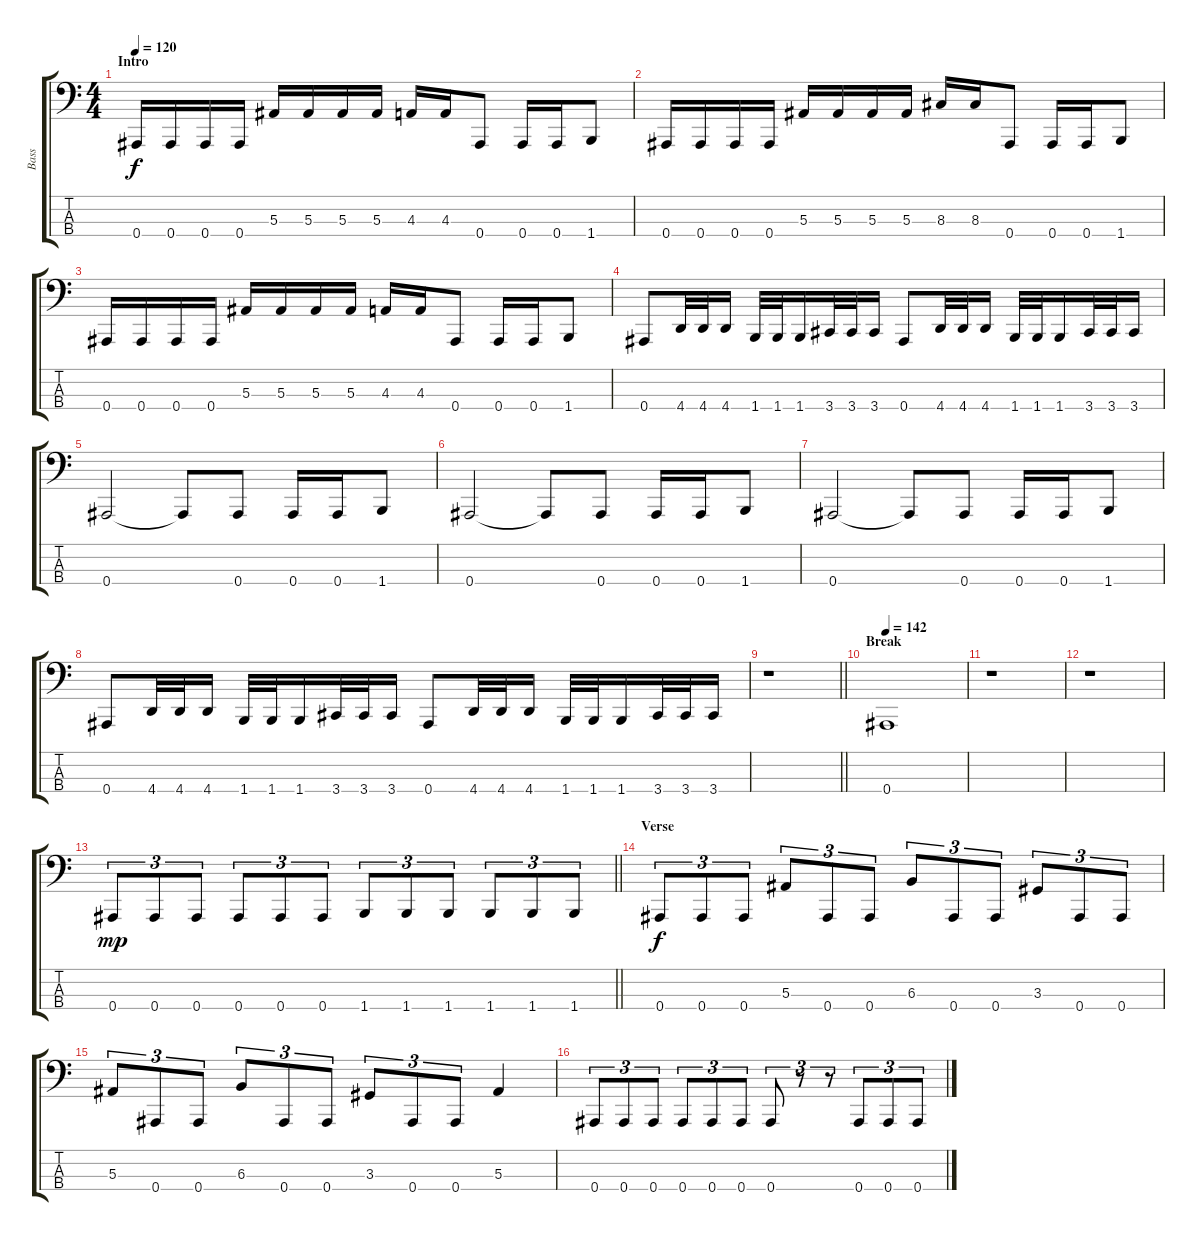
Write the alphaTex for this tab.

\track ("Bass" "Bass") {instrument electricbasspick}
\staff {score tabs}
\tuning (Eb2 Bb1 F1 Bb0) {hide}
\ts (4 4)
\section ("" "Intro")
\tempo 120
\clef f4
\ks c
0.4.16{dy f instrument electricbasspick} 0.4.16 0.4.16 0.4.16 5.3.16 5.3.16 5.3.16 5.3.16 4.3.16 4.3.16 0.4.8 0.4.16 0.4.16 1.4.8 |
0.4.16 0.4.16 0.4.16 0.4.16 5.3.16 5.3.16 5.3.16 5.3.16 8.3.16 8.3.16 0.4.8 0.4.16 0.4.16 1.4.8 |
0.4.16 0.4.16 0.4.16 0.4.16 5.3.16 5.3.16 5.3.16 5.3.16 4.3.16 4.3.16 0.4.8 0.4.16 0.4.16 1.4.8 |
0.4.8 4.4.32 4.4.32 4.4.16 1.4.32 1.4.32 1.4.16 3.4.32 3.4.32 3.4.16 0.4.8 4.4.32 4.4.32 4.4.16 1.4.32 1.4.32 1.4.16 3.4.32 3.4.32 3.4.16 |
0.4.2 0.4{t}.8 0.4.8 0.4.16 0.4.16 1.4.8 |
0.4.2 0.4{t}.8 0.4.8 0.4.16 0.4.16 1.4.8 |
0.4.2 0.4{t}.8 0.4.8 0.4.16 0.4.16 1.4.8 |
0.4.8 4.4.32 4.4.32 4.4.16 1.4.32 1.4.32 1.4.16 3.4.32 3.4.32 3.4.16 0.4.8 4.4.32 4.4.32 4.4.16 1.4.32 1.4.32 1.4.16 3.4.32 3.4.32 3.4.16 |
\barLineRight lightlight
r.1 |
\section ("" "Break")
\tempo 142
0.4.1 |
r.1 |
r.1 |
\barLineRight lightlight
0.4.8{tu (3 2) dy mp} 0.4.8{tu (3 2)} 0.4.8{tu (3 2)} 0.4.8{tu (3 2)} 0.4.8{tu (3 2)} 0.4.8{tu (3 2)} 1.4.8{tu (3 2)} 1.4.8{tu (3 2)} 1.4.8{tu (3 2)} 1.4.8{tu (3 2)} 1.4.8{tu (3 2)} 1.4.8{tu (3 2)} |
\section ("" "Verse")
0.4.8{tu (3 2) dy f} 0.4.8{tu (3 2)} 0.4.8{tu (3 2)} 5.3.8{tu (3 2)} 0.4.8{tu (3 2)} 0.4.8{tu (3 2)} 6.3.8{tu (3 2)} 0.4.8{tu (3 2)} 0.4.8{tu (3 2)} 3.3.8{tu (3 2)} 0.4.8{tu (3 2)} 0.4.8{tu (3 2)} |
5.3.8{tu (3 2)} 0.4.8{tu (3 2)} 0.4.8{tu (3 2)} 6.3.8{tu (3 2)} 0.4.8{tu (3 2)} 0.4.8{tu (3 2)} 3.3.8{tu (3 2)} 0.4.8{tu (3 2)} 0.4.8{tu (3 2)} 5.3.4 |
0.4.8{tu (3 2)} 0.4.8{tu (3 2)} 0.4.8{tu (3 2)} 0.4.8{tu (3 2)} 0.4.8{tu (3 2)} 0.4.8{tu (3 2)} 0.4.8{tu (3 2)} r.8{tu (3 2)} r.8{tu (3 2)} 0.4.8{tu (3 2)} 0.4.8{tu (3 2)} 0.4.8{tu (3 2)}
